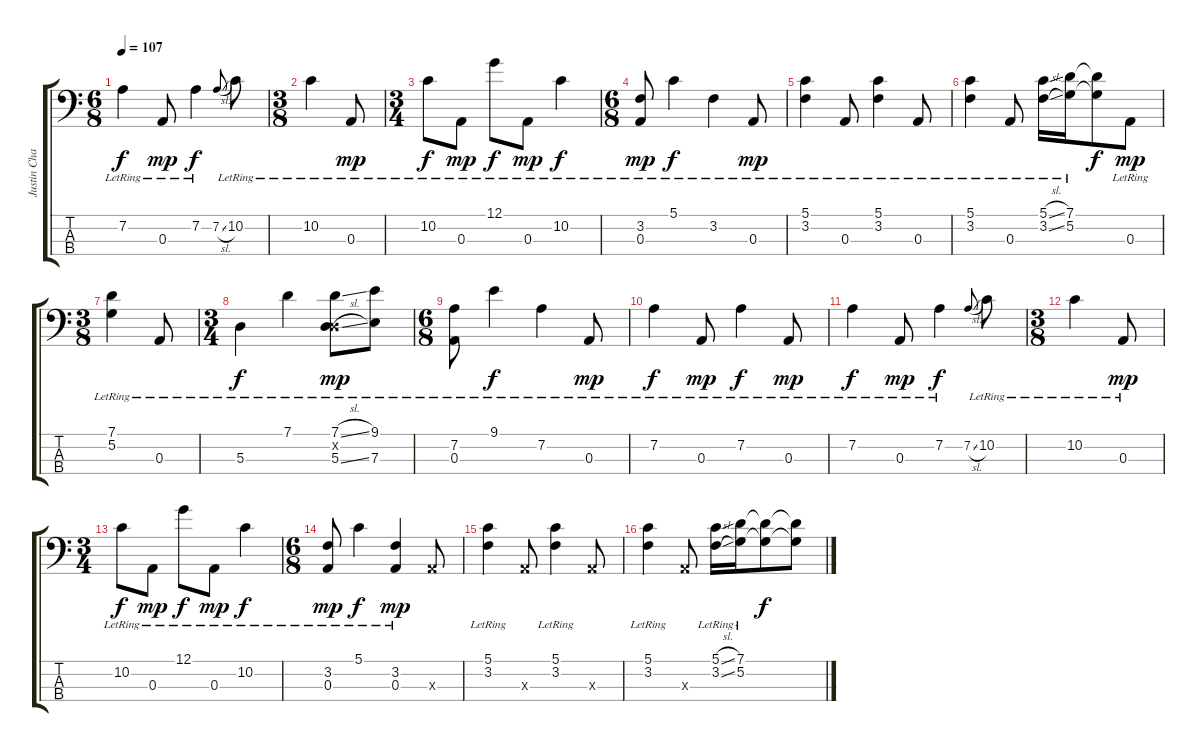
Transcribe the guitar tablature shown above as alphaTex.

\track ("Justin Chancellor" "Justin Cha") {instrument electricbasspick}
\staff {score tabs}
\tuning (G2 D2 A1 D1) {hide}
\ts (6 8)
\tempo 107
\clef f4
\ks c
7.2{lr}.4{dy f} 0.3{lr}.8{dy mp} 7.2{lr}.4{dy f} 7.2{sl}.8{gr onbeat} 10.2{lr}.8 |
\ts (3 8)
10.2{lr}.4 0.3{lr}.8{dy mp} |
\ts (3 4)
10.2{lr}.8{dy f} 0.3{lr}.8{dy mp} 12.1{lr}.8{dy f} 0.3{lr}.8{dy mp} 10.2{lr}.4{dy f} |
\ts (6 8)
(3.2{lr} 0.3{lr}).8{dy mp} 5.1{lr}.4{dy f} 3.2{lr}.4 0.3{lr}.8{dy mp} |
(5.1{lr} 3.2{lr}).4 0.3{lr}.8 (5.1{lr} 3.2{lr}).4 0.3{lr}.8 |
(5.1{lr} 3.2{lr}).4 0.3{lr}.8 (5.1{sl lr} 3.2{sl}).16 (7.1{lr} 5.2{lr}).16 (7.1{t} 5.2{t}).8{dy f} 0.3{lr}.8{dy mp} |
\ts (3 8)
(7.1{lr} 5.2{lr}).4 0.3{lr}.8 |
\ts (3 4)
5.3{lr}.4{dy f} 7.1{lr}.4 (7.1{sl lr} 0.2{x} 5.3{sl lr}).8{dy mp} (9.1{lr} 7.3{lr}).8 |
\ts (6 8)
(7.2{lr} 0.3{lr}).8 9.1{lr}.4{dy f} 7.2{lr}.4 0.3{lr}.8{dy mp} |
7.2{lr}.4{dy f} 0.3{lr}.8{dy mp} 7.2{lr}.4{dy f} 0.3{lr}.8{dy mp} |
7.2{lr}.4{dy f} 0.3{lr}.8{dy mp} 7.2{lr}.4{dy f} 7.2{sl}.8{gr onbeat} 10.2{lr}.8 |
\ts (3 8)
10.2{lr}.4 0.3{lr}.8{dy mp} |
\ts (3 4)
10.2{lr}.8{dy f} 0.3{lr}.8{dy mp} 12.1{lr}.8{dy f} 0.3{lr}.8{dy mp} 10.2{lr}.4{dy f} |
\ts (6 8)
(3.2{lr} 0.3{lr}).8{dy mp} 5.1{lr}.4{dy f} (3.2{lr} 0.3).4{dy mp} 0.3{x}.8 |
(5.1{lr} 3.2{lr}).4 0.3{x}.8 (5.1{lr} 3.2{lr}).4 0.3{x}.8 |
(5.1{lr} 3.2{lr}).4 0.3{x}.8 (5.1{sl lr} 3.2{sl}).16 (7.1{lr} 5.2{lr}).16 (7.1{t} 5.2{t}).8{dy f} (7.1{t} 5.2{t}).8
